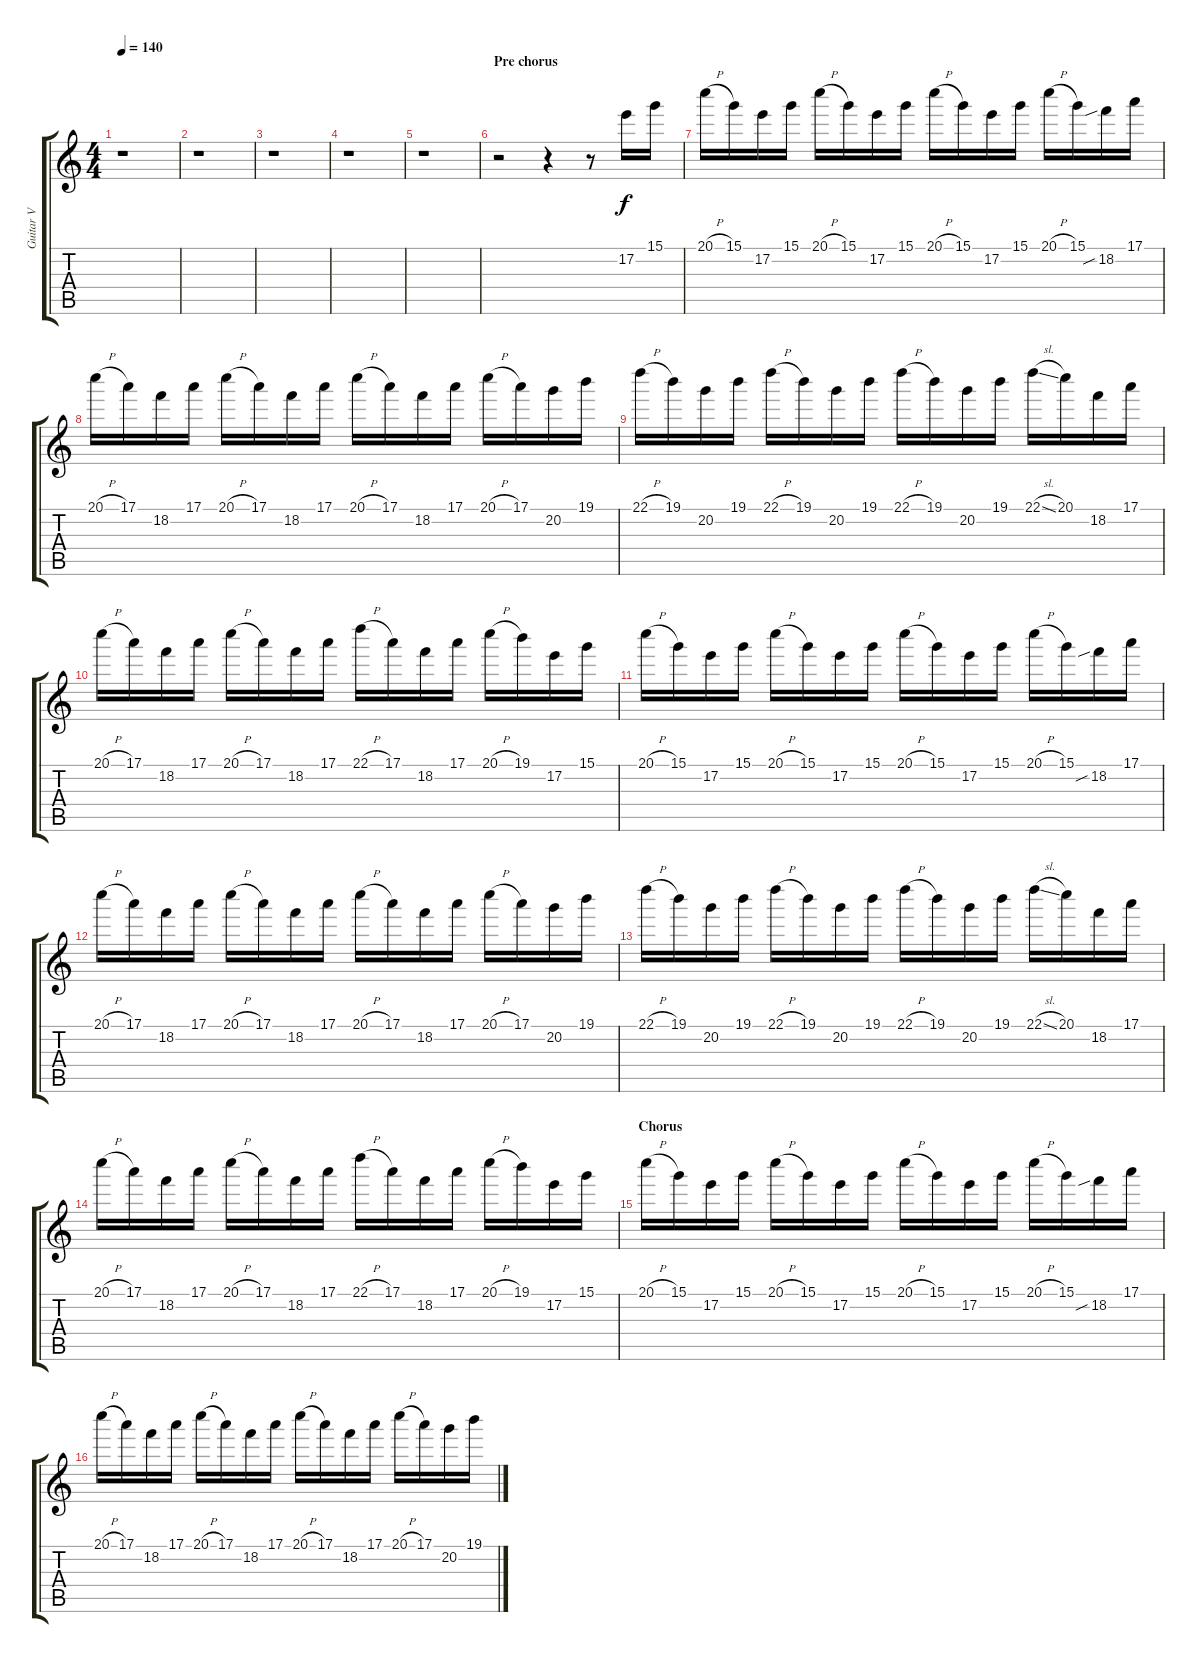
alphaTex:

\track ("Guitar V " "Guitar V ") {instrument overdrivenguitar}
\staff {score tabs}
\tuning (E4 B3 G3 D3 A2 E2) {hide}
\ts (4 4)
\tempo 140
\clef g2
\ks c
r.1{dy f} |
r.1 |
r.1 |
r.1 |
r.1 |
\section ("" "Pre chorus")
r.2 r.4 r.8 17.2.16 15.1.16 |
20.1{h}.16 15.1.16 17.2.16 15.1.16 20.1{h}.16 15.1.16 17.2.16 15.1.16 20.1{h}.16 15.1.16 17.2.16 15.1.16 20.1{h}.16 15.1.16 18.2{sib}.16 17.1.16 |
20.1{h}.16 17.1.16 18.2.16 17.1.16 20.1{h}.16 17.1.16 18.2.16 17.1.16 20.1{h}.16 17.1.16 18.2.16 17.1.16 20.1{h}.16 17.1.16 20.2.16 19.1.16 |
22.1{h}.16 19.1.16 20.2.16 19.1.16 22.1{h}.16 19.1.16 20.2.16 19.1.16 22.1{h}.16 19.1.16 20.2.16 19.1.16 22.1{sl}.16 20.1.16 18.2.16 17.1.16 |
20.1{h}.16 17.1.16 18.2.16 17.1.16 20.1{h}.16 17.1.16 18.2.16 17.1.16 22.1{h}.16 17.1.16 18.2.16 17.1.16 20.1{h}.16 19.1.16 17.2.16 15.1.16 |
20.1{h}.16 15.1.16 17.2.16 15.1.16 20.1{h}.16 15.1.16 17.2.16 15.1.16 20.1{h}.16 15.1.16 17.2.16 15.1.16 20.1{h}.16 15.1.16 18.2{sib}.16 17.1.16 |
20.1{h}.16 17.1.16 18.2.16 17.1.16 20.1{h}.16 17.1.16 18.2.16 17.1.16 20.1{h}.16 17.1.16 18.2.16 17.1.16 20.1{h}.16 17.1.16 20.2.16 19.1.16 |
22.1{h}.16 19.1.16 20.2.16 19.1.16 22.1{h}.16 19.1.16 20.2.16 19.1.16 22.1{h}.16 19.1.16 20.2.16 19.1.16 22.1{sl}.16 20.1.16 18.2.16 17.1.16 |
20.1{h}.16 17.1.16 18.2.16 17.1.16 20.1{h}.16 17.1.16 18.2.16 17.1.16 22.1{h}.16 17.1.16 18.2.16 17.1.16 20.1{h}.16 19.1.16 17.2.16 15.1.16 |
\section ("" "Chorus")
20.1{h}.16 15.1.16 17.2.16 15.1.16 20.1{h}.16 15.1.16 17.2.16 15.1.16 20.1{h}.16 15.1.16 17.2.16 15.1.16 20.1{h}.16 15.1.16 18.2{sib}.16 17.1.16 |
20.1{h}.16 17.1.16 18.2.16 17.1.16 20.1{h}.16 17.1.16 18.2.16 17.1.16 20.1{h}.16 17.1.16 18.2.16 17.1.16 20.1{h}.16 17.1.16 20.2.16 19.1.16
